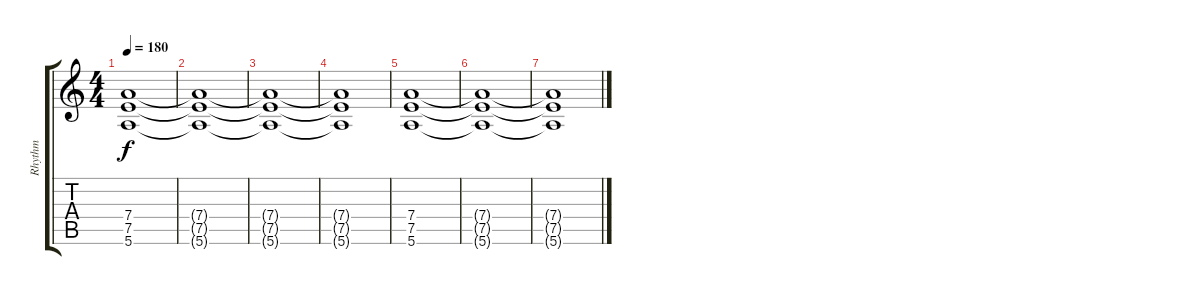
\track ("Rhythm" "Rhythm") {instrument distortionguitar}
\staff {score tabs}
\tuning (E4 B3 G3 D3 A2 E2) {hide}
\ts (4 4)
\tempo 180
\clef g2
\ks c
(7.4 7.5 5.6).1{dy f} |
(7.4{t} 7.5{t} 5.6{t}).1 |
(7.4{t} 7.5{t} 5.6{t}).1 |
(7.4{t} 7.5{t} 5.6{t}).1 |
(7.4 7.5 5.6).1 |
(7.4{t} 7.5{t} 5.6{t}).1 |
(7.4{t} 7.5{t} 5.6{t}).1
